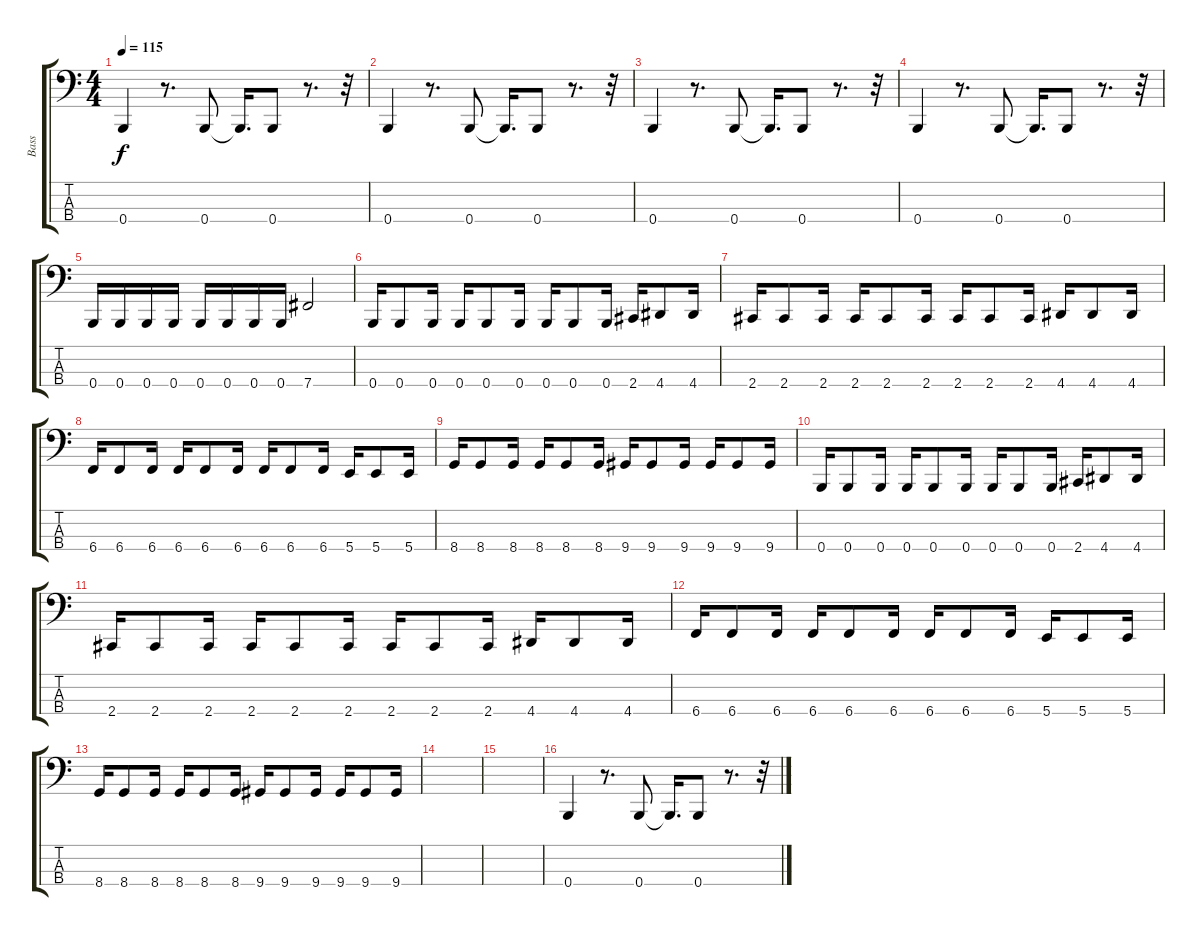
\track ("Bass" "Bass") {instrument electricbasspick}
\staff {score tabs}
\tuning (E2 B1 Gb1 B0) {hide}
\ts (4 4)
\tempo 115
\clef f4
\ks c
0.4.4{dy f} r.8{d} 0.4.8 0.4{t}.16{d} 0.4.8 r.8{d} r.32 |
0.4.4 r.8{d} 0.4.8 0.4{t}.16{d} 0.4.8 r.8{d} r.32 |
0.4.4 r.8{d} 0.4.8 0.4{t}.16{d} 0.4.8 r.8{d} r.32 |
0.4.4 r.8{d} 0.4.8 0.4{t}.16{d} 0.4.8 r.8{d} r.32 |
0.4.16 0.4.16 0.4.16 0.4.16 0.4.16 0.4.16 0.4.16 0.4.16 7.4.2 |
0.4.16 0.4.8 0.4.16 0.4.16 0.4.8 0.4.16 0.4.16 0.4.8 0.4.16 2.4.16 4.4.8 4.4.16 |
2.4.16 2.4.8 2.4.16 2.4.16 2.4.8 2.4.16 2.4.16 2.4.8 2.4.16 4.4.16 4.4.8 4.4.16 |
6.4.16 6.4.8 6.4.16 6.4.16 6.4.8 6.4.16 6.4.16 6.4.8 6.4.16 5.4.16 5.4.8 5.4.16 |
8.4.16 8.4.8 8.4.16 8.4.16 8.4.8 8.4.16 9.4.16 9.4.8 9.4.16 9.4.16 9.4.8 9.4.16 |
0.4.16 0.4.8 0.4.16 0.4.16 0.4.8 0.4.16 0.4.16 0.4.8 0.4.16 2.4.16 4.4.8 4.4.16 |
2.4.16 2.4.8 2.4.16 2.4.16 2.4.8 2.4.16 2.4.16 2.4.8 2.4.16 4.4.16 4.4.8 4.4.16 |
6.4.16 6.4.8 6.4.16 6.4.16 6.4.8 6.4.16 6.4.16 6.4.8 6.4.16 5.4.16 5.4.8 5.4.16 |
8.4.16 8.4.8 8.4.16 8.4.16 8.4.8 8.4.16 9.4.16 9.4.8 9.4.16 9.4.16 9.4.8 9.4.16 |
|
|
0.4.4 r.8{d} 0.4.8 0.4{t}.16{d} 0.4.8 r.8{d} r.32
